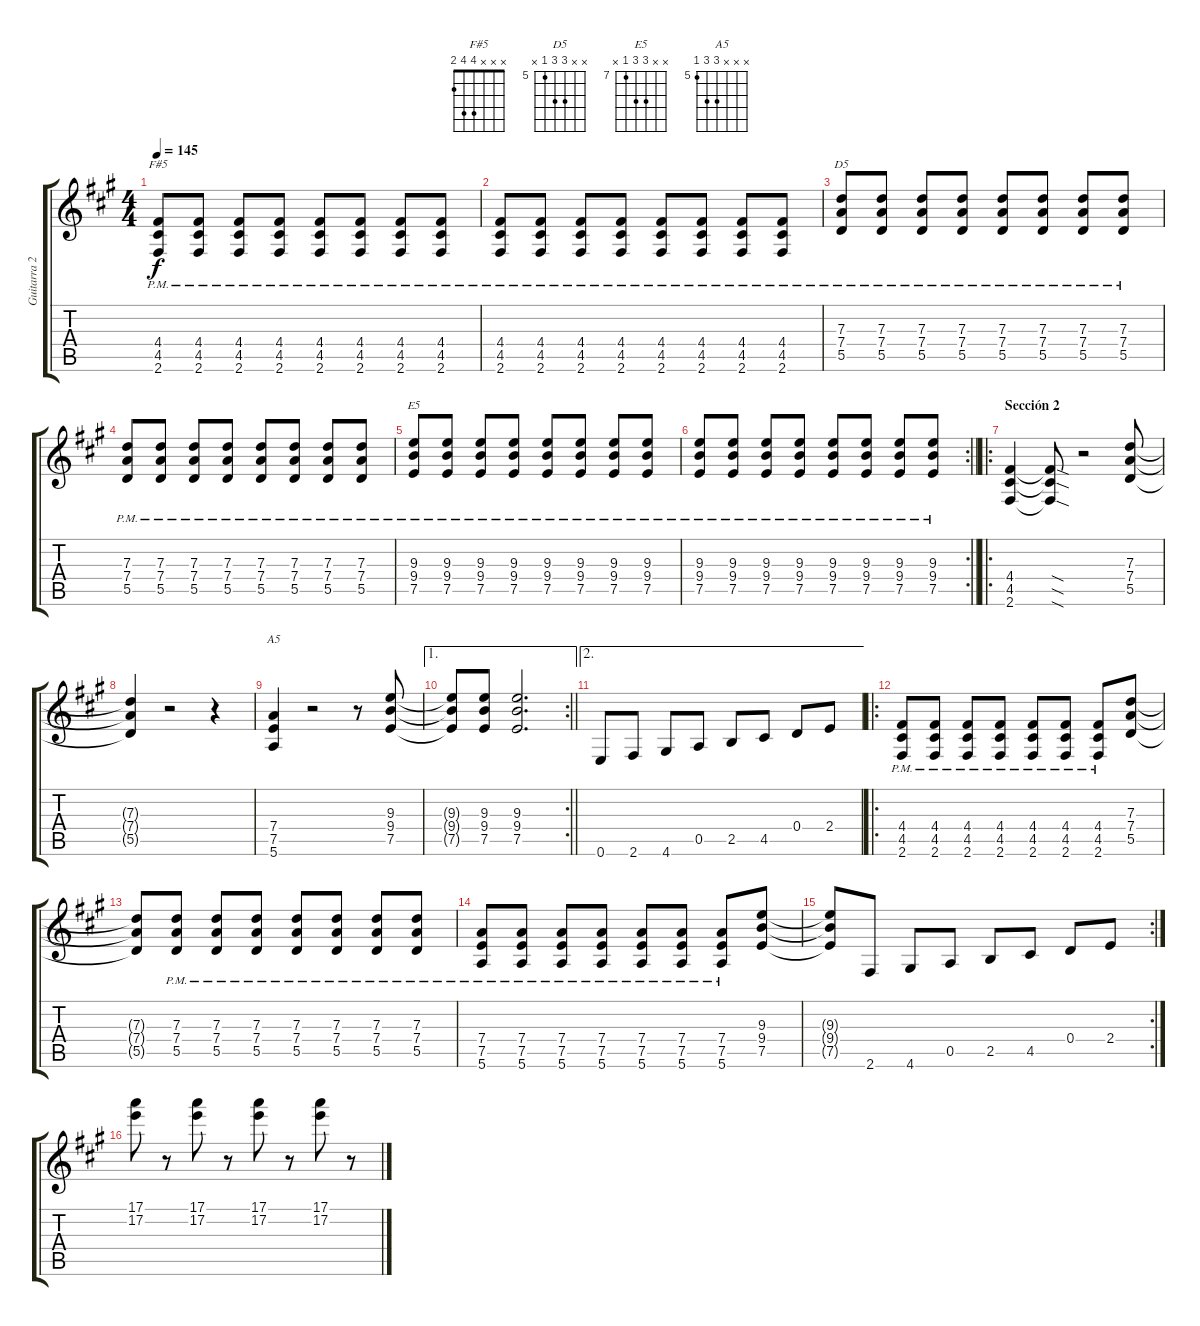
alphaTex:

\track ("Guitarra 2" "Guitarra 2") {instrument overdrivenguitar}
\staff {score tabs}
\tuning (E4 B3 G3 D3 A2 E2) {hide}
\chord ("F#5" x x x 4 4 2)
\chord ("D5" x x 7 7 5 x) {firstfret 5}
\chord ("E5" x x 9 9 7 x) {firstfret 7}
\chord ("A5" x x x 7 7 5) {firstfret 5}
\ts (4 4)
\tempo 145
\clef g2
\ks a
(4.4{pm} 4.5{pm} 2.6{pm}).8{ch "F#5" dy f} (4.4{pm} 4.5{pm} 2.6{pm}).8 (4.4{pm} 4.5{pm} 2.6{pm}).8 (4.4{pm} 4.5{pm} 2.6{pm}).8 (4.4{pm} 4.5{pm} 2.6{pm}).8 (4.4{pm} 4.5{pm} 2.6{pm}).8 (4.4{pm} 4.5{pm} 2.6{pm}).8 (4.4{pm} 4.5{pm} 2.6{pm}).8 |
(4.4{pm} 4.5{pm} 2.6{pm}).8 (4.4{pm} 4.5{pm} 2.6{pm}).8 (4.4{pm} 4.5{pm} 2.6{pm}).8 (4.4{pm} 4.5{pm} 2.6{pm}).8 (4.4{pm} 4.5{pm} 2.6{pm}).8 (4.4{pm} 4.5{pm} 2.6{pm}).8 (4.4{pm} 4.5{pm} 2.6{pm}).8 (4.4{pm} 4.5{pm} 2.6{pm}).8 |
(7.3{pm} 7.4{pm} 5.5{pm}).8{ch "D5"} (7.3{pm} 7.4{pm} 5.5{pm}).8 (7.3{pm} 7.4{pm} 5.5{pm}).8 (7.3{pm} 7.4{pm} 5.5{pm}).8 (7.3{pm} 7.4{pm} 5.5{pm}).8 (7.3{pm} 7.4{pm} 5.5{pm}).8 (7.3{pm} 7.4{pm} 5.5{pm}).8 (7.3{pm} 7.4{pm} 5.5{pm}).8 |
(7.3{pm} 7.4{pm} 5.5{pm}).8 (7.3{pm} 7.4{pm} 5.5{pm}).8 (7.3{pm} 7.4{pm} 5.5{pm}).8 (7.3{pm} 7.4{pm} 5.5{pm}).8 (7.3{pm} 7.4{pm} 5.5{pm}).8 (7.3{pm} 7.4{pm} 5.5{pm}).8 (7.3{pm} 7.4{pm} 5.5{pm}).8 (7.3{pm} 7.4{pm} 5.5{pm}).8 |
(9.3{pm} 9.4{pm} 7.5{pm}).8{ch "E5"} (9.3{pm} 9.4{pm} 7.5{pm}).8 (9.3{pm} 9.4{pm} 7.5{pm}).8 (9.3{pm} 9.4{pm} 7.5{pm}).8 (9.3{pm} 9.4{pm} 7.5{pm}).8 (9.3{pm} 9.4{pm} 7.5{pm}).8 (9.3{pm} 9.4{pm} 7.5{pm}).8 (9.3{pm} 9.4{pm} 7.5{pm}).8 |
\rc 2
\barLineRight lightlight
(9.3{pm} 9.4{pm} 7.5{pm}).8 (9.3{pm} 9.4{pm} 7.5{pm}).8 (9.3{pm} 9.4{pm} 7.5{pm}).8 (9.3{pm} 9.4{pm} 7.5{pm}).8 (9.3{pm} 9.4{pm} 7.5{pm}).8 (9.3{pm} 9.4{pm} 7.5{pm}).8 (9.3{pm} 9.4{pm} 7.5{pm}).8 (9.3{pm} 9.4{pm} 7.5{pm}).8 |
\ro
\section ("" "Sección 2")
(4.4 4.5 2.6).4 (4.4{sod t} 4.5{sod t} 2.6{sod t}).8 r.2 (7.3 7.4 5.5).8 |
(7.3{t} 7.4{t} 5.5{t}).4 r.2 r.4 |
(7.4 7.5 5.6).4{ch "A5"} r.2 r.8 (9.3 9.4 7.5).8 |
\ae 1
\rc 2
\barLineRight lightlight
(9.3{t} 9.4{t} 7.5{t}).8 (9.3 9.4 7.5).8 (9.3 9.4 7.5).2{d} |
\ae 2
0.6.8 2.6.8 4.6.8 0.5.8 2.5.8 4.5.8 0.4.8 2.4.8 |
\ro
(4.4{pm} 4.5{pm} 2.6{pm}).8 (4.4{pm} 4.5{pm} 2.6{pm}).8 (4.4{pm} 4.5{pm} 2.6{pm}).8 (4.4{pm} 4.5{pm} 2.6{pm}).8 (4.4{pm} 4.5{pm} 2.6{pm}).8 (4.4{pm} 4.5{pm} 2.6{pm}).8 (4.4{pm} 4.5{pm} 2.6{pm}).8 (7.3 7.4 5.5).8 |
(7.3{t} 7.4{t} 5.5{t}).8 (7.3{pm} 7.4{pm} 5.5{pm}).8 (7.3{pm} 7.4{pm} 5.5{pm}).8 (7.3{pm} 7.4{pm} 5.5{pm}).8 (7.3{pm} 7.4{pm} 5.5{pm}).8 (7.3{pm} 7.4{pm} 5.5{pm}).8 (7.3{pm} 7.4{pm} 5.5{pm}).8 (7.3{pm} 7.4{pm} 5.5{pm}).8 |
(7.4{pm} 7.5{pm} 5.6{pm}).8 (7.4{pm} 7.5{pm} 5.6{pm}).8 (7.4{pm} 7.5{pm} 5.6{pm}).8 (7.4{pm} 7.5{pm} 5.6{pm}).8 (7.4{pm} 7.5{pm} 5.6{pm}).8 (7.4{pm} 7.5{pm} 5.6{pm}).8 (7.4{pm} 7.5{pm} 5.6{pm}).8 (9.3 9.4 7.5).8 |
\rc 2
(9.3{t} 9.4{t} 7.5{t}).8 2.6.8 4.6.8 0.5.8 2.5.8 4.5.8 0.4.8 2.4.8 |
(17.1 17.2).8 r.8 (17.1 17.2).8 r.8 (17.1 17.2).8 r.8 (17.1 17.2).8 r.8
